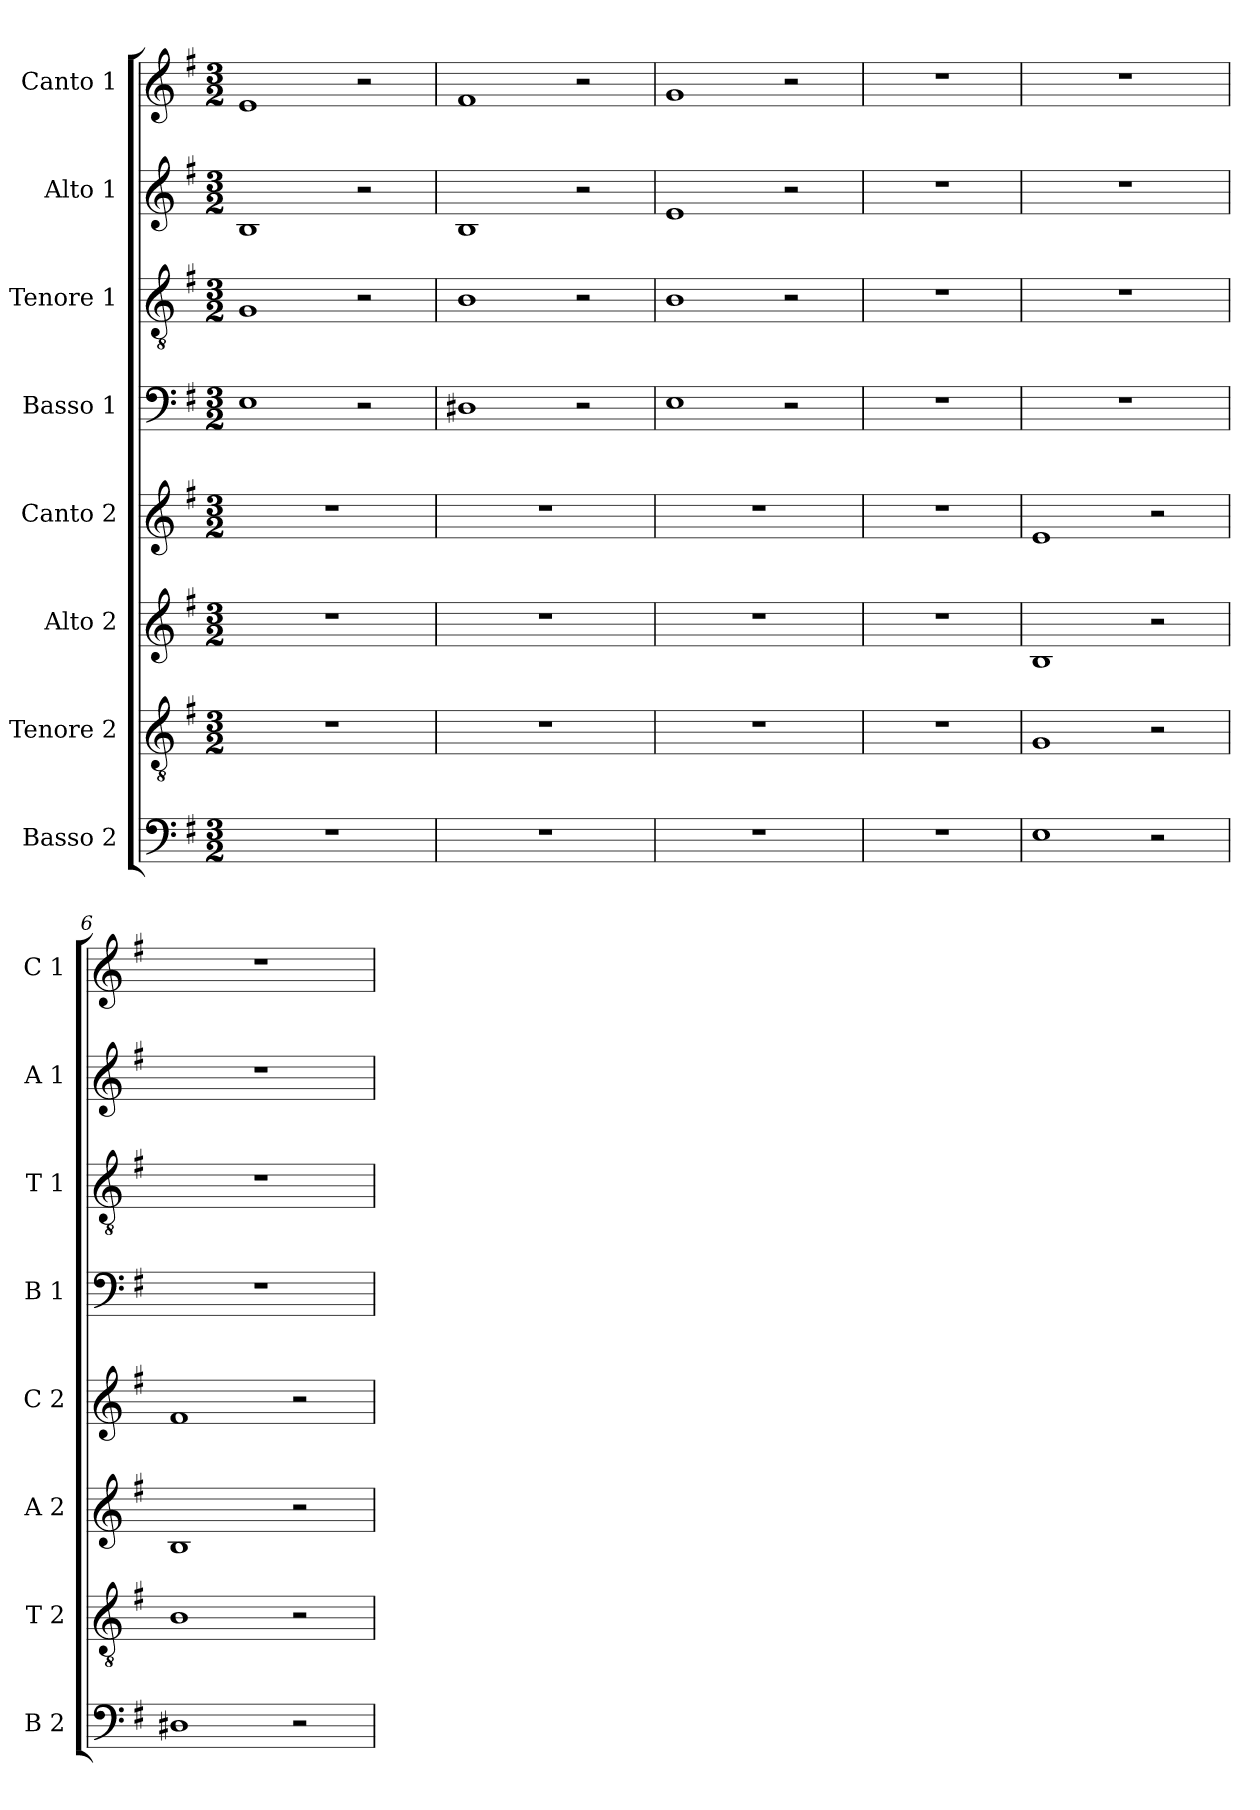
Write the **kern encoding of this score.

**kern	**kern	**kern	**kern	**kern	**kern	**kern	**kern
*part8	*part7	*part6	*part5	*part4	*part3	*part2	*part1
*staff8	*staff7	*staff6	*staff5	*staff4	*staff3	*staff2	*staff1
*I"Basso 2	*I"Tenore 2	*I"Alto 2	*I"Canto 2	*I"Basso 1	*I"Tenore 1	*I"Alto 1	*I"Canto 1
*I'B 2	*I'T 2	*I'A 2	*I'C 2	*I'B 1	*I'T 1	*I'A 1	*I'C 1
*clefF4	*clefGv2	*clefG2	*clefG2	*clefF4	*clefGv2	*clefG2	*clefG2
*k[f#]	*k[f#]	*k[f#]	*k[f#]	*k[f#]	*k[f#]	*k[f#]	*k[f#]
*G:	*G:	*G:	*G:	*G:	*G:	*G:	*G:
*M3/2	*M3/2	*M3/2	*M3/2	*M3/2	*M3/2	*M3/2	*M3/2
*MM240	*MM240	*MM240	*MM240	*MM240	*MM240	*MM240	*MM240
=1	=1	=1	=1	=1	=1	=1	=1
1.r	1.r	1.r	1.r	1E	1G	1B	1e
.	.	.	.	2r	2r	2r	2r
=2	=2	=2	=2	=2	=2	=2	=2
1.r	1.r	1.r	1.r	1D#X	1B	1B	1f#
.	.	.	.	2r	2r	2r	2r
=3	=3	=3	=3	=3	=3	=3	=3
1.r	1.r	1.r	1.r	1E	1B	1e	1g
.	.	.	.	2r	2r	2r	2r
=4	=4	=4	=4	=4	=4	=4	=4
1.r	1.r	1.r	1.r	1.r	1.r	1.r	1.r
=5	=5	=5	=5	=5	=5	=5	=5
1E	1G	1B	1e	1.r	1.r	1.r	1.r
2r	2r	2r	2r	.	.	.	.
=6	=6	=6	=6	=6	=6	=6	=6
1D#X	1B	1B	1f#	1.r	1.r	1.r	1.r
2r	2r	2r	2r	.	.	.	.
=	=	=	=	=	=	=	=
*-	*-	*-	*-	*-	*-	*-	*-
